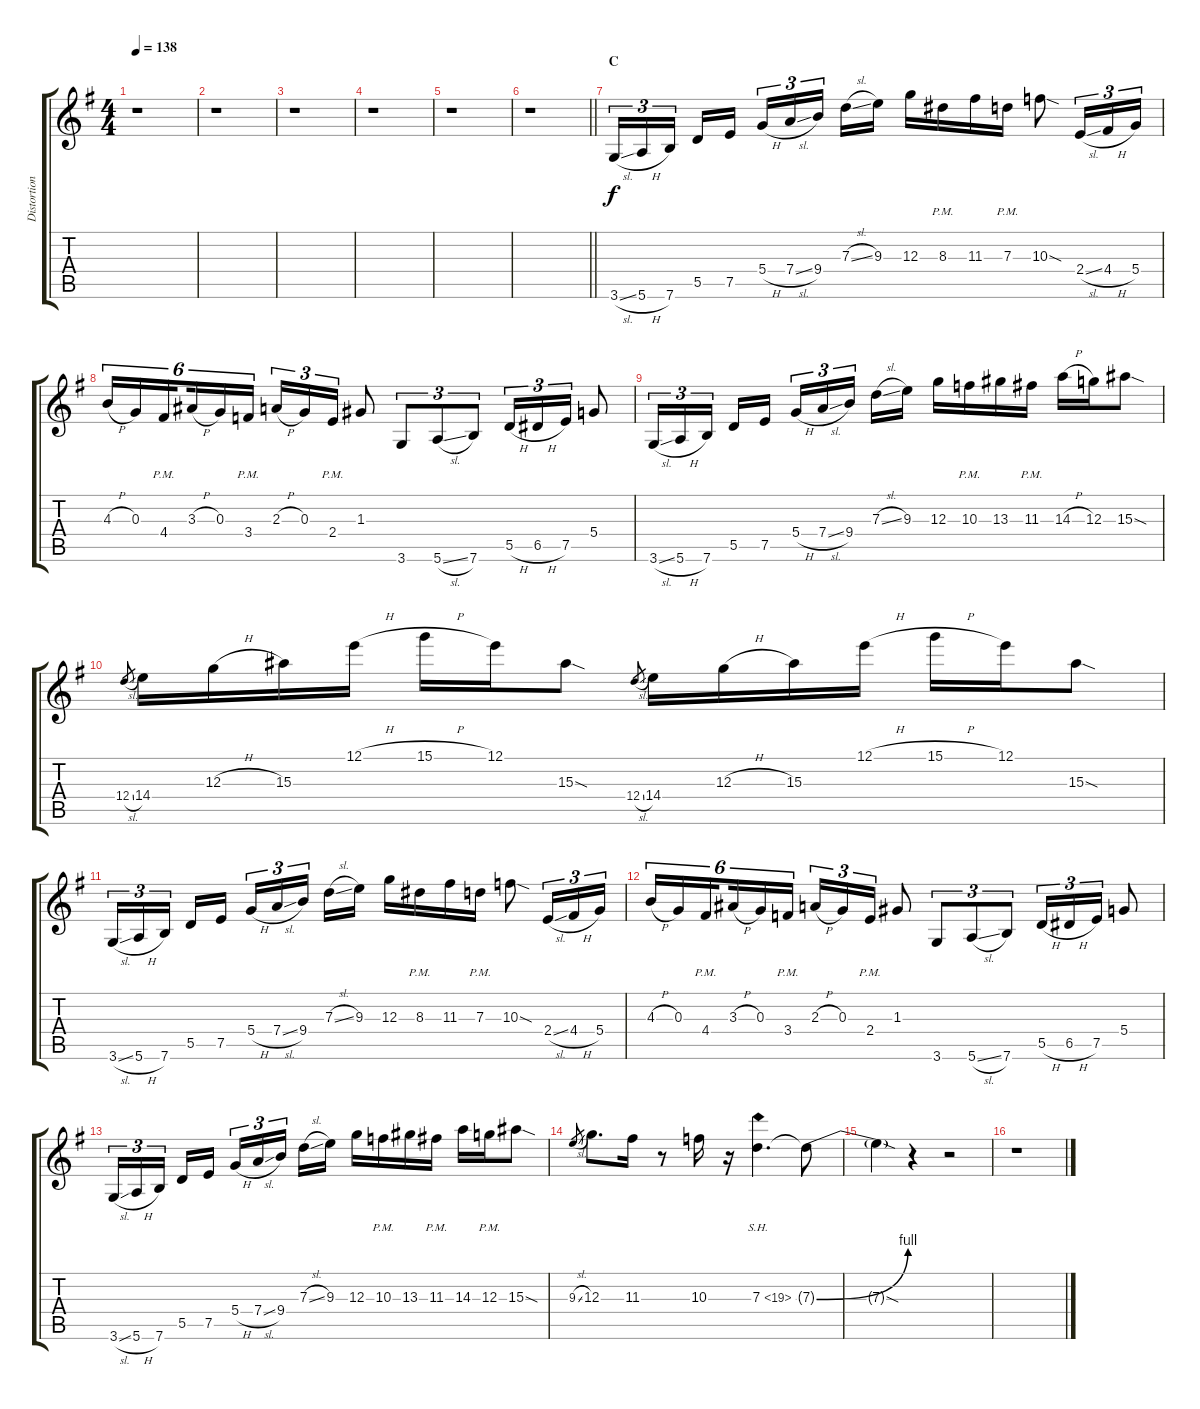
\track ("Distortion 5" "Distortion") {instrument distortionguitar}
\staff {score tabs}
\tuning (E4 B3 G3 D3 A2 E2) {hide}
\ts (4 4)
\tempo 138
\clef g2
\ks g
r.1{dy f} |
r.1 |
r.1 |
r.1 |
r.1 |
\barLineRight lightlight
r.1 |
\section ("" "C")
3.6{sl}.16{tu (3 2)} 5.6{h}.16{tu (3 2)} 7.6.16{tu (3 2) beam splitsecondary} 5.5.16 7.5.16 5.4{h}.16{tu (3 2)} 7.4{sl}.16{tu (3 2)} 9.4.16{tu (3 2) beam splitsecondary} 7.3{sl}.16 9.3.16 12.3.16 8.3{pm}.16 11.3.16 7.3{pm}.16 10.3{sod}.8 2.4{sl}.16{tu (3 2)} 4.4{h}.16{tu (3 2)} 5.4.16{tu (3 2)} |
4.3{h}.16{tu (6 4)} 0.3.16{tu (6 4)} 4.4{pm}.16{tu (6 4) beam splitsecondary} 3.3{h}.16{tu (6 4)} 0.3.16{tu (6 4)} 3.4{pm}.16{tu (6 4)} 2.3{h}.16{tu (3 2)} 0.3.16{tu (3 2)} 2.4{pm}.16{tu (3 2)} 1.3.8 3.6.8{tu (3 2)} 5.6{sl}.8{tu (3 2)} 7.6.8{tu (3 2)} 5.5{h}.16{tu (3 2)} 6.5{h}.16{tu (3 2)} 7.5.16{tu (3 2)} 5.4.8 |
3.6{sl}.16{tu (3 2)} 5.6{h}.16{tu (3 2)} 7.6.16{tu (3 2) beam splitsecondary} 5.5.16 7.5.16 5.4{h}.16{tu (3 2)} 7.4{sl}.16{tu (3 2)} 9.4.16{tu (3 2) beam splitsecondary} 7.3{sl}.16 9.3.16 12.3.16 10.3{pm}.16 13.3.16 11.3{pm}.16 14.3{h}.16 12.3.16 15.3{sod}.8 |
12.4{sl}.8{gr} 14.4.16 12.3{h}.16 15.3.16 12.1{h}.16 15.1{h}.16 12.1.16 15.3{sod}.8 12.4{sl}.8{gr} 14.4.16 12.3{h}.16 15.3.16 12.1{h}.16 15.1{h}.16 12.1.16 15.3{sod}.8 |
3.6{sl}.16{tu (3 2)} 5.6{h}.16{tu (3 2)} 7.6.16{tu (3 2) beam splitsecondary} 5.5.16 7.5.16 5.4{h}.16{tu (3 2)} 7.4{sl}.16{tu (3 2)} 9.4.16{tu (3 2) beam splitsecondary} 7.3{sl}.16 9.3.16 12.3.16 8.3{pm}.16 11.3.16 7.3{pm}.16 10.3{sod}.8 2.4{sl}.16{tu (3 2)} 4.4{h}.16{tu (3 2)} 5.4.16{tu (3 2)} |
4.3{h}.16{tu (6 4)} 0.3.16{tu (6 4)} 4.4{pm}.16{tu (6 4) beam splitsecondary} 3.3{h}.16{tu (6 4)} 0.3.16{tu (6 4)} 3.4{pm}.16{tu (6 4)} 2.3{h}.16{tu (3 2)} 0.3.16{tu (3 2)} 2.4{pm}.16{tu (3 2)} 1.3.8 3.6.8{tu (3 2)} 5.6{sl}.8{tu (3 2)} 7.6.8{tu (3 2)} 5.5{h}.16{tu (3 2)} 6.5{h}.16{tu (3 2)} 7.5.16{tu (3 2)} 5.4.8 |
3.6{sl}.16{tu (3 2)} 5.6{h}.16{tu (3 2)} 7.6.16{tu (3 2) beam splitsecondary} 5.5.16 7.5.16 5.4{h}.16{tu (3 2)} 7.4{sl}.16{tu (3 2)} 9.4.16{tu (3 2) beam splitsecondary} 7.3{sl}.16 9.3.16 12.3.16 10.3{pm}.16 13.3.16 11.3{pm}.16 14.3.16 12.3{pm}.16 15.3{sod}.8 |
9.3{sl}.8{gr} 12.3.8{d} 11.3.16 r.8 10.3.16 r.16 7.3{sh 12}.4{d} 7.3{be (bend 0 0 60 4) t}.8 |
7.3{sod t}.4 r.4 r.2 |
r.1
